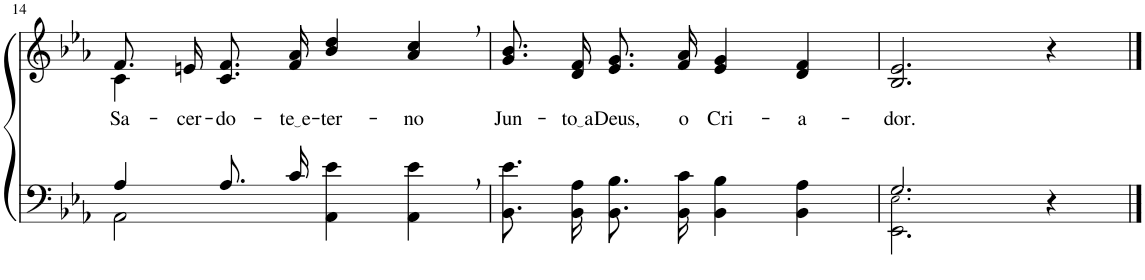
**kern	**kern	**text
*part2	*part1	*part1
*staff2	*staff1	*staff1
*I"Parte III e IV	*I"Parte I e II	*
!!LO:PB:g=z
*clefF4	*clefG2	*
*k[b-e-a-]	*k[b-e-a-]	*
*M4/4	*M4/4	*
=14	=14	=14
*^	*^	*
!	!	!	!	!LO:LY:b
4A-/	2AA-\	8.f/L	4c\	Sa-
!	!	!	!	!LO:LY:b
.	.	16en/Jk	.	-cer-
!	!	!	!	!LO:LY:b
8.A-/L	.	8.c/ 8.f/L	2.ryy	-do-
!	!	!	!	!LO:LY:b
16c/Jk	.	16f/ 16a-/Jk	.	te e
!	!	!	!	!LO:LY:b
2ryy	4AA-\ 4e-\	4b-/ 4dd/	.	-ter-
!	!	!	!	!LO:LY:b
.	4AA-\ 4e-\	4a-/, 4cc/,	.	-no
*	*	*v	*v	*
=15	=15	=15	=15
!	!	!	!LO:LY:b
*v	*v	*	*
8.BB-\ 8.e-\L	8.g/ 8.b-/L	Jun-
!	!	!LO:LY:b
16BB-\ 16A-\Jk	16d/ 16f/Jk	to a
!	!	!LO:LY:b
8.BB-\ 8.B-\L	8.e-/ 8.g/L	Deus,
!	!	!LO:LY:b
16BB-\ 16c\Jk	16f/ 16a-/Jk	o
!	!	!LO:LY:b
4BB-\ 4B-\	4e-/ 4g/	Cri-
!	!	!LO:LY:b
4BB-\ 4A-\	4d/ 4f/	-a-
=16	=16	=16
*^	*	*
!	!	!	!LO:LY:b
2.G/	2.EE-\ 2.E-!\	2.B-/ 2.e-/	-dor.
4r	4ryy	4r	.
*v	*v	*	*
==	==	==
*-	*-	*-
